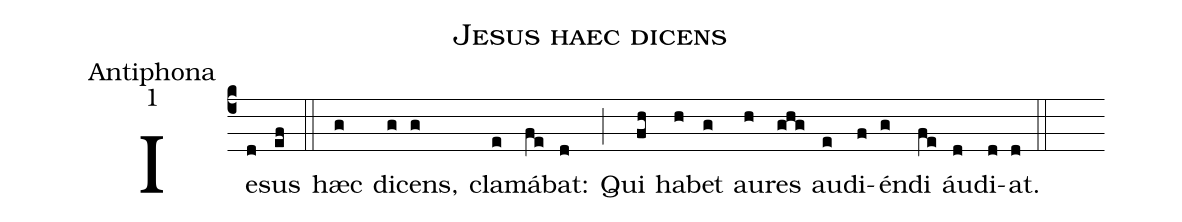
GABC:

name:Jesus haec dicens;
office-part:Antiphona;
mode:1;
%%
(c4) Ie(d)sus(ef) (::)
hæc(g) di(g)cens,(g) cla(e)má(fe)bat:(d) (;) Qui(fh) ha(h)bet(g) au(h)res(ghg) au(e)di(f)én(g)di(fe) áu(d)di(d)at.(d) (::)
